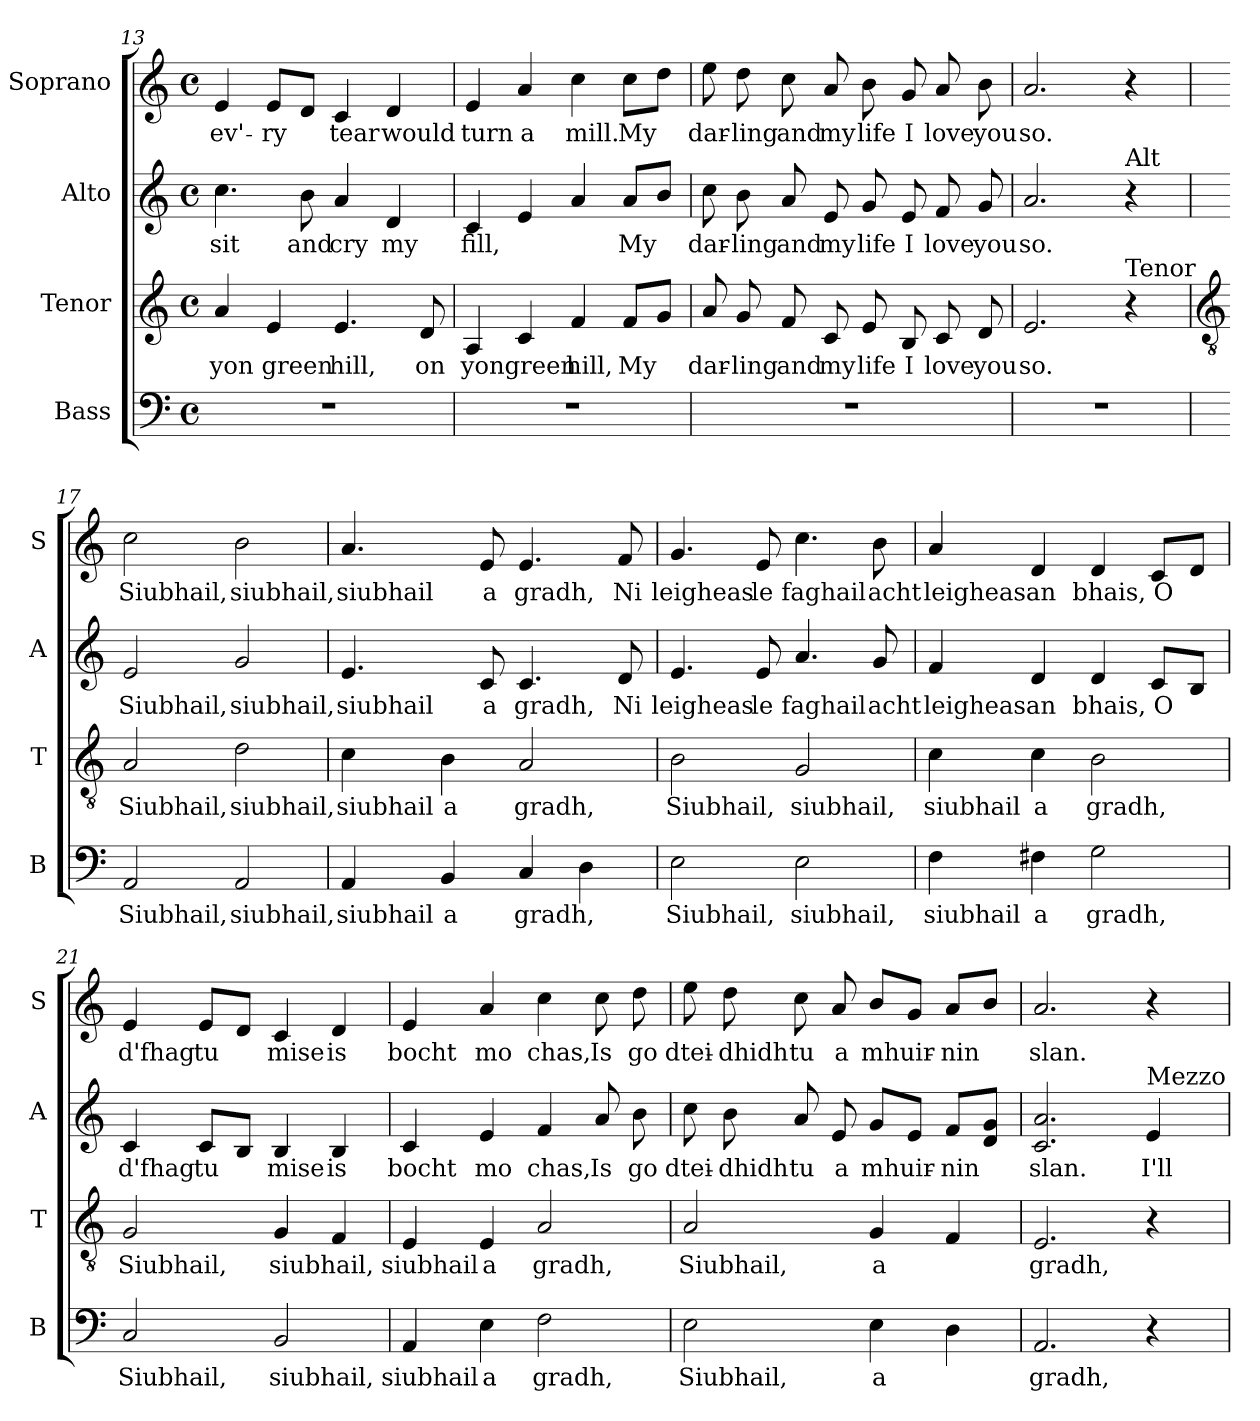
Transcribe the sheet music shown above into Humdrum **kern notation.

**kern	**text	**kern	**text	**kern	**text	**kern	**text
*part4	*part4	*part3	*part3	*part2	*part2	*part1	*part1
*staff4	*staff4	*staff3	*staff3	*staff2	*staff2	*staff1	*staff1
*I"Bass	*	*I"Tenor	*	*I"Alto	*	*I"Soprano	*
*I'B	*	*I'T	*	*I'A	*	*I'S	*
*clefF4	*	*clefG2	*	*clefG2	*	*clefG2	*
*k[]	*	*k[]	*	*k[]	*	*k[]	*
*C:	*	*C:	*	*C:	*	*C:	*
*M4/4	*	*M4/4	*	*M4/4	*	*M4/4	*
*met(c)	*	*met(c)	*	*met(c)	*	*met(c)	*
=13	=13	=13	=13	=13	=13	=13	=13
!	!	!	!LO:LY:b	!	!LO:LY:b	!	!LO:LY:b
1r	.	4a/	yon	4.cc\	sit	4e/	ev'-
!	!	!	!LO:LY:b	!	!	!	!LO:LY:b
.	.	4e/	green	.	.	8e/L	-ry
!	!	!	!	!	!LO:LY:b	!	!
.	.	.	.	8b\	and	8d/J	.
!	!	!	!LO:LY:b	!	!LO:LY:b	!	!LO:LY:b
.	.	4.e/	hill,	4a/	cry	4c/	tear
!	!	!	!	!	!LO:LY:b	!	!LO:LY:b
.	.	.	.	4d/	my	4d/	would
!	!	!	!LO:LY:b	!	!	!	!
.	.	8d/	on	.	.	.	.
=14	=14	=14	=14	=14	=14	=14	=14
!	!	!	!LO:LY:b	!	!LO:LY:b	!	!LO:LY:b
1r	.	4A/	yon	4c/	fill,	4e/	turn
!	!	!	!LO:LY:b	!	!	!	!LO:LY:b
.	.	4c/	green	4e/	.	4a/	a
!	!	!	!LO:LY:b	!	!	!	!LO:LY:b
.	.	4f/	hill,	4a/	.	4cc\	mill.
!	!	!	!LO:LY:b	!	!LO:LY:b	!	!LO:LY:b
.	.	8f/L	My	8a/L	My	8cc\L	My
.	.	8g/J	.	8b/J	.	8dd\J	.
!!LO:PB:g=z
=15	=15	=15	=15	=15	=15	=15	=15
!	!	!	!LO:LY:b	!	!LO:LY:b	!	!LO:LY:b
1r	.	8a/	dar-	8cc\	dar-	8ee\	dar-
!	!	!	!LO:LY:b	!	!LO:LY:b	!	!LO:LY:b
.	.	8g/	-ling	8b\	-ling	8dd\	-ling
!	!	!	!LO:LY:b	!	!LO:LY:b	!	!LO:LY:b
.	.	8f/	and	8a/	and	8cc\	and
!	!	!	!LO:LY:b	!	!LO:LY:b	!	!LO:LY:b
.	.	8c/	my	8e/	my	8a/	my
!	!	!	!LO:LY:b	!	!LO:LY:b	!	!LO:LY:b
.	.	8e/	life	8g/	life	8b\	life
!	!	!	!LO:LY:b	!	!LO:LY:b	!	!LO:LY:b
.	.	8B/	I	8e/	I	8g/	I
!	!	!	!LO:LY:b	!	!LO:LY:b	!	!LO:LY:b
.	.	8c/	love	8f/	love	8a/	love
!	!	!	!LO:LY:b	!	!LO:LY:b	!	!LO:LY:b
.	.	8d/	you	8g/	you	8b\	you
=16	=16	=16	=16	=16	=16	=16	=16
!	!	!	!LO:LY:b	!	!LO:LY:b	!	!LO:LY:b
1r	.	2.e/	so.	2.a/	so.	2.a/	so.
!	!	!	!	!LO:TX:a:t=Alt	!	!	!
!	!	!LO:TX:a:t=Tenor	!	!	!	!	!
.	.	4r	.	4r	.	4r	.
=17	=17	=17	=17	=17	=17	=17	=17
*	*	*clefGv2	*	*	*	*	*
!	!LO:LY:b	!	!LO:LY:b	!	!LO:LY:b	!	!LO:LY:b
2AA/	Siubhail,	2A/	Siubhail,	2e/	Siubhail,	2cc\	Siubhail,
!	!LO:LY:b	!	!LO:LY:b	!	!LO:LY:b	!	!LO:LY:b
2AA/	siubhail,	2d\	siubhail,	2g/	siubhail,	2b\	siubhail,
=18	=18	=18	=18	=18	=18	=18	=18
!	!LO:LY:b	!	!LO:LY:b	!	!LO:LY:b	!	!LO:LY:b
4AA/	siubhail	4c\	siubhail	4.e/	siubhail	4.a/	siubhail
!	!LO:LY:b	!	!LO:LY:b	!	!	!	!
4BB/	a	4B\	a	.	.	.	.
!	!	!	!	!	!LO:LY:b	!	!LO:LY:b
.	.	.	.	8c/	a	8e/	a
!	!LO:LY:b	!	!LO:LY:b	!	!LO:LY:b	!	!LO:LY:b
4C/	gradh,	2A/	gradh,	4.c/	gradh,	4.e/	gradh,
4D\	.	.	.	.	.	.	.
!	!	!	!	!	!LO:LY:b	!	!LO:LY:b
.	.	.	.	8d/	Ni	8f/	Ni
=19	=19	=19	=19	=19	=19	=19	=19
!	!LO:LY:b	!	!LO:LY:b	!	!LO:LY:b	!	!LO:LY:b
2E\	Siubhail,	2B\	Siubhail,	4.e/	leigheas	4.g/	leigheas
!	!	!	!	!	!LO:LY:b	!	!LO:LY:b
.	.	.	.	8e/	le	8e/	le
!	!LO:LY:b	!	!LO:LY:b	!	!LO:LY:b	!	!LO:LY:b
2E\	siubhail,	2G/	siubhail,	4.a/	faghail	4.cc\	faghail
!	!	!	!	!	!LO:LY:b	!	!LO:LY:b
.	.	.	.	8g/	acht	8b\	acht
!!LO:LB:g=z
=20	=20	=20	=20	=20	=20	=20	=20
!	!LO:LY:b	!	!LO:LY:b	!	!LO:LY:b	!	!LO:LY:b
4F\	siubhail	4c\	siubhail	4f/	leigheas	4a/	leigheas
!	!LO:LY:b	!	!LO:LY:b	!	!LO:LY:b	!	!LO:LY:b
4F#X\	a	4c\	a	4d/	an	4d/	an
!	!LO:LY:b	!	!LO:LY:b	!	!LO:LY:b	!	!LO:LY:b
2G\	gradh,	2B\	gradh,	4d/	bhais,	4d/	bhais,
!	!	!	!	!	!LO:LY:b	!	!LO:LY:b
.	.	.	.	8c/L	O	8c/L	O
.	.	.	.	8B/J	.	8d/J	.
=21	=21	=21	=21	=21	=21	=21	=21
!	!LO:LY:b	!	!LO:LY:b	!	!LO:LY:b	!	!LO:LY:b
2C/	Siubhail,	2G/	Siubhail,	4c/	d'fhag	4e/	d'fhag
!	!	!	!	!	!LO:LY:b	!	!LO:LY:b
.	.	.	.	8c/L	tu	8e/L	tu
.	.	.	.	8B/J	.	8d/J	.
!	!LO:LY:b	!	!LO:LY:b	!	!LO:LY:b	!	!LO:LY:b
2BB/	siubhail,	4G/	siubhail,	4B/	mise	4c/	mise
!	!	!	!	!	!LO:LY:b	!	!LO:LY:b
.	.	4F/	.	4B/	is	4d/	is
=22	=22	=22	=22	=22	=22	=22	=22
!	!LO:LY:b	!	!LO:LY:b	!	!LO:LY:b	!	!LO:LY:b
4AA/	siubhail	4E/	siubhail	4c/	bocht	4e/	bocht
!	!LO:LY:b	!	!LO:LY:b	!	!LO:LY:b	!	!LO:LY:b
4E\	a	4E/	a	4e/	mo	4a/	mo
!	!LO:LY:b	!	!LO:LY:b	!	!LO:LY:b	!	!LO:LY:b
2F\	gradh,	2A/	gradh,	4f/	chas,	4cc\	chas,
!	!	!	!	!	!LO:LY:b	!	!LO:LY:b
.	.	.	.	8a/	Is	8cc\	Is
!	!	!	!	!	!LO:LY:b	!	!LO:LY:b
.	.	.	.	8b\	go	8dd\	go
=23	=23	=23	=23	=23	=23	=23	=23
!	!LO:LY:b	!	!LO:LY:b	!	!LO:LY:b	!	!LO:LY:b
2E\	Siubhail,	2A/	Siubhail,	8cc\	dtei-	8ee\	dtei-
!	!	!	!	!	!LO:LY:b	!	!LO:LY:b
.	.	.	.	8b\	-dhidh	8dd\	-dhidh
!	!	!	!	!	!LO:LY:b	!	!LO:LY:b
.	.	.	.	8a/	tu	8cc\	tu
!	!	!	!	!	!LO:LY:b	!	!LO:LY:b
.	.	.	.	8e/	a	8a/	a
!	!LO:LY:b	!	!LO:LY:b	!	!LO:LY:b	!	!LO:LY:b
4E\	a	4G/	a	8g/L	mhuir-	8b/L	mhuir-
.	.	.	.	8e/J	.	8g/J	.
!	!	!	!	!	!LO:LY:b	!	!LO:LY:b
4D\	.	4F/	.	8f/L	-nin	8a/L	-nin
.	.	.	.	8d/ 8g/J	.	8b/J	.
!!LO:LB:g=z
=24	=24	=24	=24	=24	=24	=24	=24
!	!LO:LY:b	!	!LO:LY:b	!	!LO:LY:b	!	!LO:LY:b
2.AA/	gradh,	2.E/	gradh,	2.c/ 2.a/	slan.	2.a/	slan.
!	!	!	!	!LO:TX:a:t=Mezzo	!	!	!
!	!	!	!	!	!LO:LY:b	!	!
4r	.	4r	.	4e/	I'll	4r	.
=	=	=	=	=	=	=	=
*-	*-	*-	*-	*-	*-	*-	*-
